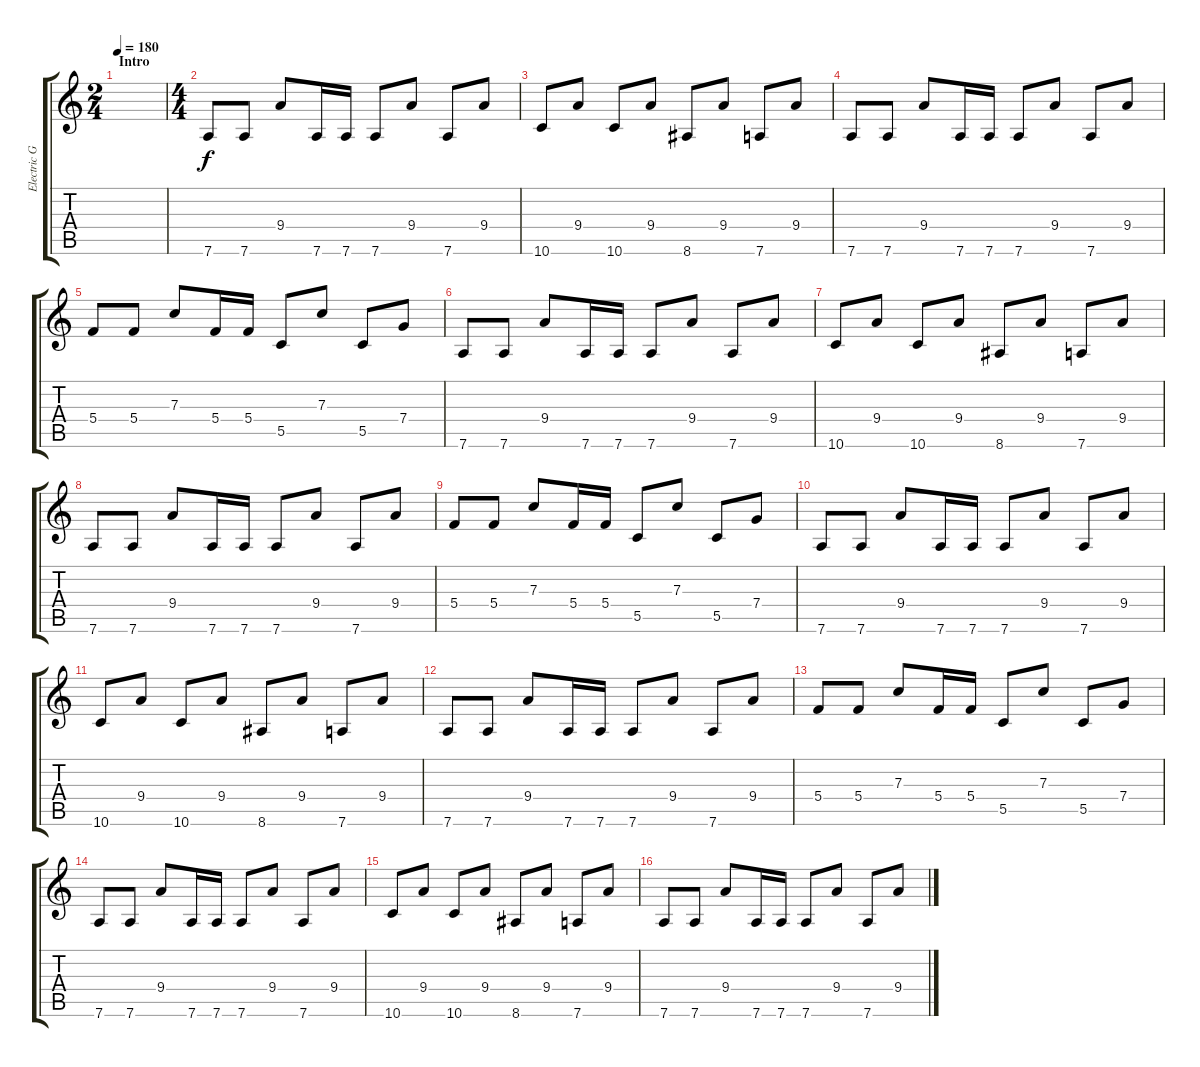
\track ("Electric Guitar 1" "Electric G") {instrument distortionguitar}
\staff {score tabs}
\tuning (D4 A3 F3 C3 G2 D2) {hide}
\ts (2 4)
\section ("" "Intro")
\tempo 180
\clef g2
\ks c
|
\ts (4 4)
7.6.8 7.6.8 9.4.8 7.6.16 7.6.16 7.6.8 9.4.8 7.6.8 9.4.8 |
10.6.8 9.4.8 10.6.8 9.4.8 8.6.8 9.4.8 7.6.8 9.4.8 |
7.6.8 7.6.8 9.4.8 7.6.16 7.6.16 7.6.8 9.4.8 7.6.8 9.4.8 |
5.4.8 5.4.8 7.3.8 5.4.16 5.4.16 5.5.8 7.3.8 5.5.8 7.4.8 |
7.6.8 7.6.8 9.4.8 7.6.16 7.6.16 7.6.8 9.4.8 7.6.8 9.4.8 |
10.6.8 9.4.8 10.6.8 9.4.8 8.6.8 9.4.8 7.6.8 9.4.8 |
7.6.8 7.6.8 9.4.8 7.6.16 7.6.16 7.6.8 9.4.8 7.6.8 9.4.8 |
5.4.8 5.4.8 7.3.8 5.4.16 5.4.16 5.5.8 7.3.8 5.5.8 7.4.8 |
7.6.8 7.6.8 9.4.8 7.6.16 7.6.16 7.6.8 9.4.8 7.6.8 9.4.8 |
10.6.8 9.4.8 10.6.8 9.4.8 8.6.8 9.4.8 7.6.8 9.4.8 |
7.6.8 7.6.8 9.4.8 7.6.16 7.6.16 7.6.8 9.4.8 7.6.8 9.4.8 |
5.4.8 5.4.8 7.3.8 5.4.16 5.4.16 5.5.8 7.3.8 5.5.8 7.4.8 |
7.6.8 7.6.8 9.4.8 7.6.16 7.6.16 7.6.8 9.4.8 7.6.8 9.4.8 |
10.6.8 9.4.8 10.6.8 9.4.8 8.6.8 9.4.8 7.6.8 9.4.8 |
7.6.8 7.6.8 9.4.8 7.6.16 7.6.16 7.6.8 9.4.8 7.6.8 9.4.8
